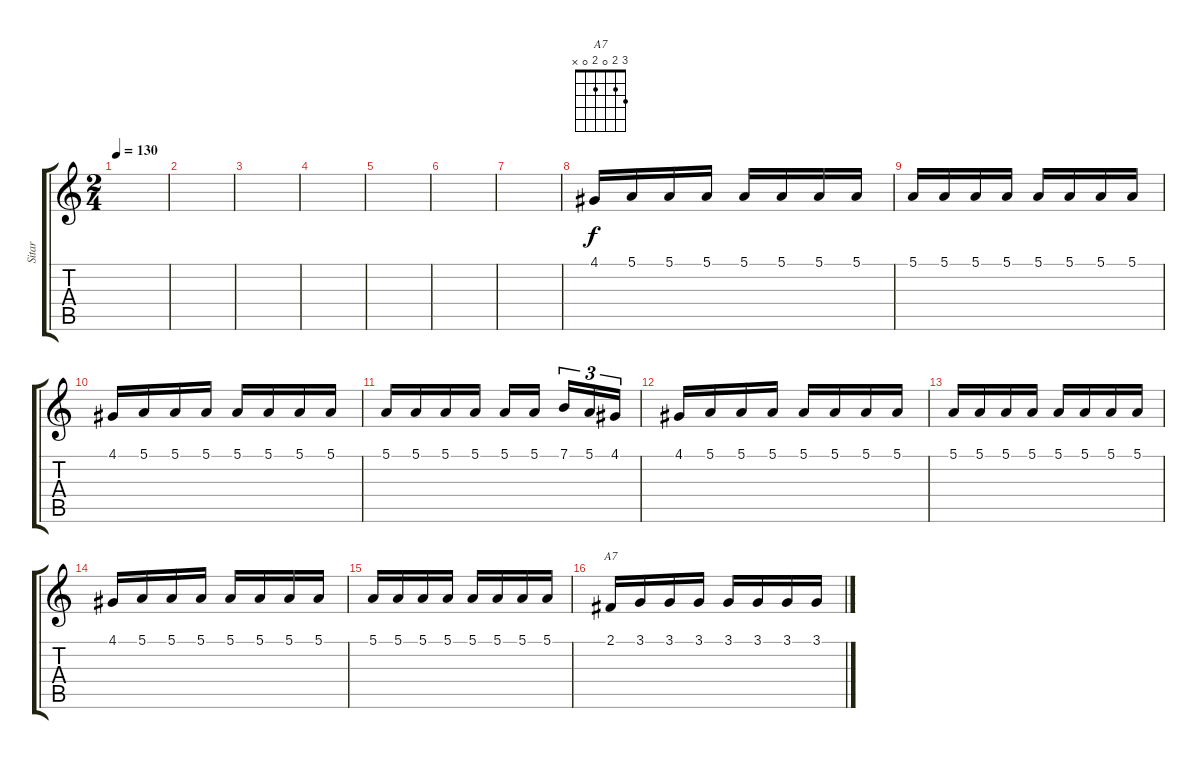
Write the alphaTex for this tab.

\track ("Sitar" "Sitar") {instrument sitar}
\staff {score tabs}
\tuning (E4 B3 G3 D3 A2 E2) {hide}
\chord ("A7" 3 2 0 2 0 x)
\ts (2 4)
\tempo 130
\clef g2
\ks c
|
|
|
|
|
|
|
4.1.16 5.1.16 5.1.16 5.1.16 5.1.16 5.1.16 5.1.16 5.1.16 |
5.1.16 5.1.16 5.1.16 5.1.16 5.1.16 5.1.16 5.1.16 5.1.16 |
4.1.16 5.1.16 5.1.16 5.1.16 5.1.16 5.1.16 5.1.16 5.1.16 |
5.1.16 5.1.16 5.1.16 5.1.16 5.1.16 5.1.16 7.1.16{tu (3 2)} 5.1.16{tu (3 2)} 4.1.16{tu (3 2)} |
4.1.16 5.1.16 5.1.16 5.1.16 5.1.16 5.1.16 5.1.16 5.1.16 |
5.1.16 5.1.16 5.1.16 5.1.16 5.1.16 5.1.16 5.1.16 5.1.16 |
4.1.16 5.1.16 5.1.16 5.1.16 5.1.16 5.1.16 5.1.16 5.1.16 |
5.1.16 5.1.16 5.1.16 5.1.16 5.1.16 5.1.16 5.1.16 5.1.16 |
2.1.16{ch "A7"} 3.1.16 3.1.16 3.1.16 3.1.16 3.1.16 3.1.16 3.1.16
